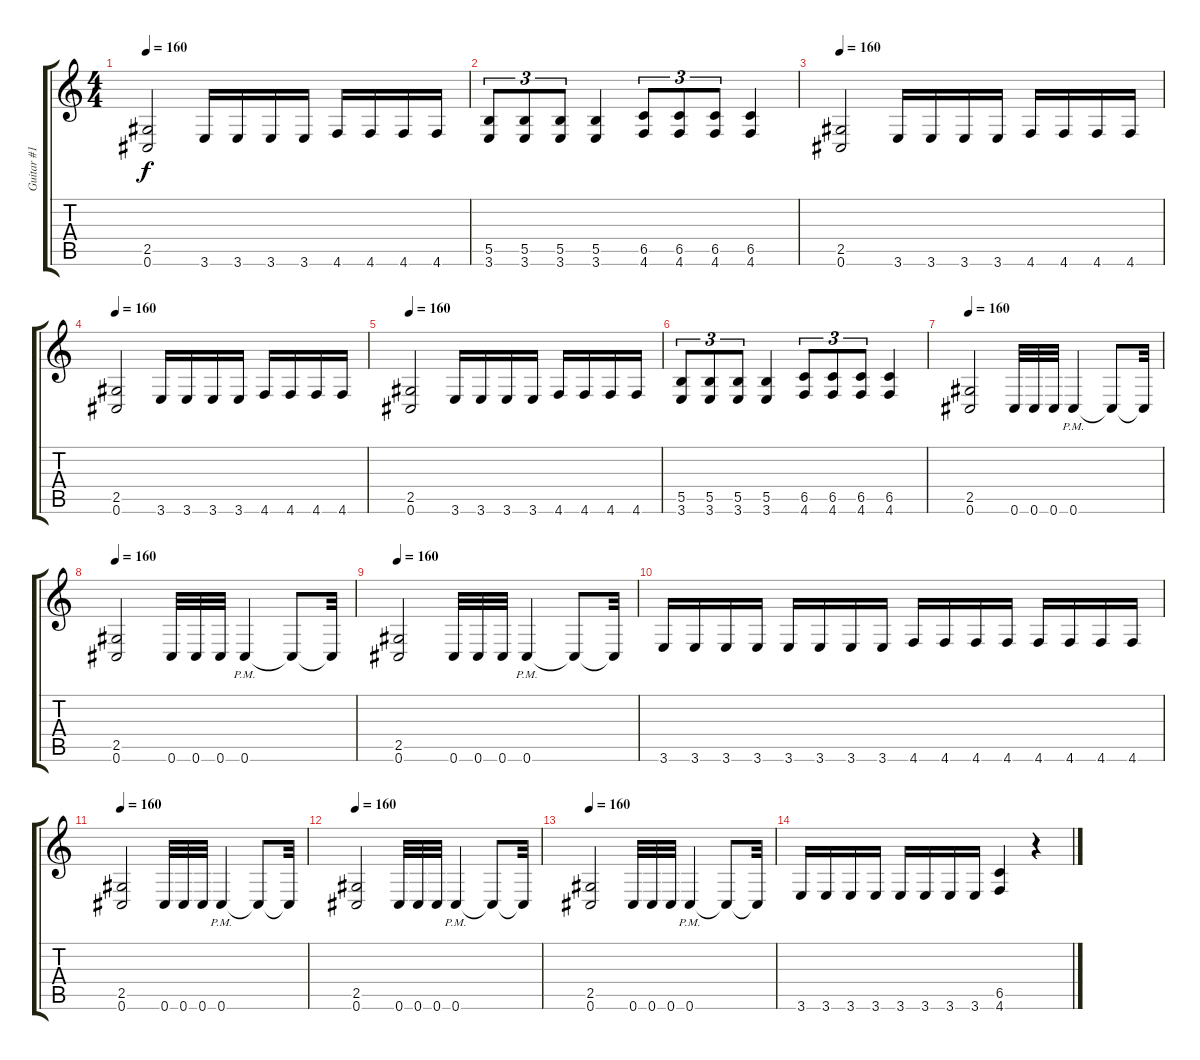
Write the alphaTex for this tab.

\track ("Guitar #1" "Guitar #1") {instrument distortionguitar}
\staff {score tabs}
\tuning (Db4 Ab3 E3 B2 Gb2 Db2) {hide}
\ts (4 4)
\tempo 160
\clef g2
\ks c
(2.5 0.6).2{dy f} 3.6.16 3.6.16 3.6.16 3.6.16 4.6.16 4.6.16 4.6.16 4.6.16 |
(5.5 3.6).8{tu (3 2)} (5.5 3.6).8{tu (3 2)} (5.5 3.6).8{tu (3 2)} (5.5 3.6).4 (6.5 4.6).8{tu (3 2)} (6.5 4.6).8{tu (3 2)} (6.5 4.6).8{tu (3 2)} (6.5 4.6).4 |
\tempo 160
(2.5 0.6).2 3.6.16 3.6.16 3.6.16 3.6.16 4.6.16 4.6.16 4.6.16 4.6.16 |
\tempo 160
(2.5 0.6).2 3.6.16 3.6.16 3.6.16 3.6.16 4.6.16 4.6.16 4.6.16 4.6.16 |
\tempo 160
(2.5 0.6).2 3.6.16 3.6.16 3.6.16 3.6.16 4.6.16 4.6.16 4.6.16 4.6.16 |
(5.5 3.6).8{tu (3 2)} (5.5 3.6).8{tu (3 2)} (5.5 3.6).8{tu (3 2)} (5.5 3.6).4 (6.5 4.6).8{tu (3 2)} (6.5 4.6).8{tu (3 2)} (6.5 4.6).8{tu (3 2)} (6.5 4.6).4 |
\tempo 160
(2.5 0.6).2 0.6.32 0.6.32 0.6.32 0.6{pm}.4 0.6{t}.8 0.6{t}.32 |
\tempo 160
(2.5 0.6).2 0.6.32 0.6.32 0.6.32 0.6{pm}.4 0.6{t}.8 0.6{t}.32 |
\tempo 160
(2.5 0.6).2 0.6.32 0.6.32 0.6.32 0.6{pm}.4 0.6{t}.8 0.6{t}.32 |
3.6.16 3.6.16 3.6.16 3.6.16 3.6.16 3.6.16 3.6.16 3.6.16 4.6.16 4.6.16 4.6.16 4.6.16 4.6.16 4.6.16 4.6.16 4.6.16 |
\tempo 160
(2.5 0.6).2 0.6.32 0.6.32 0.6.32 0.6{pm}.4 0.6{t}.8 0.6{t}.32 |
\tempo 160
(2.5 0.6).2 0.6.32 0.6.32 0.6.32 0.6{pm}.4 0.6{t}.8 0.6{t}.32 |
\tempo 160
(2.5 0.6).2 0.6.32 0.6.32 0.6.32 0.6{pm}.4 0.6{t}.8 0.6{t}.32 |
3.6.16 3.6.16 3.6.16 3.6.16 3.6.16 3.6.16 3.6.16 3.6.16 (6.5 4.6).4 r.4
